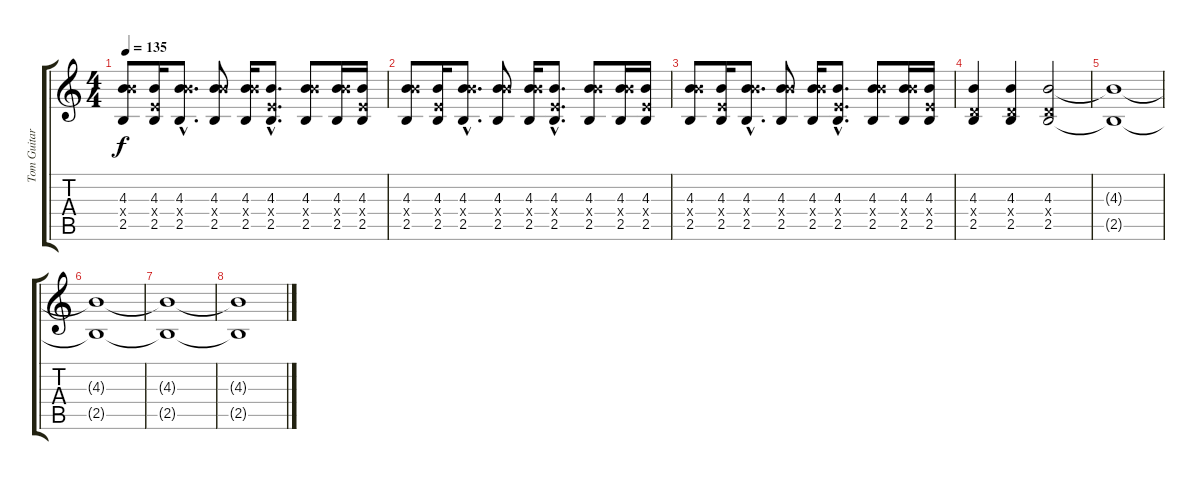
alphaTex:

\track ("Tom Guitar 1" "Tom Guitar") {instrument distortionguitar}
\staff {score tabs}
\tuning (E4 B3 G3 D3 A2 E2) {hide}
\ts (4 4)
\tempo 135
\clef g2
\ks c
(4.3 9.4{x} 2.5).8{dy f volume 11} (4.3 2.4{x} 2.5).16 (4.3{hac} 9.4{hac x} 2.5{hac}).8{d} (4.3 9.4{x} 2.5).8 (4.3 9.4{x} 2.5).16 (4.3{hac} 2.4{hac x} 2.5{hac}).8{d} (4.3 9.4{x} 2.5).8 (4.3 9.4{x} 2.5).16 (4.3 2.4{x} 2.5).16 |
(4.3 9.4{x} 2.5).8{volume 11} (4.3 2.4{x} 2.5).16 (4.3{hac} 9.4{hac x} 2.5{hac}).8{d} (4.3 9.4{x} 2.5).8 (4.3 9.4{x} 2.5).16 (4.3{hac} 2.4{hac x} 2.5{hac}).8{d} (4.3 9.4{x} 2.5).8 (4.3 9.4{x} 2.5).16 (4.3 2.4{x} 2.5).16 |
(4.3 9.4{x} 2.5).8{volume 11} (4.3 2.4{x} 2.5).16 (4.3{hac} 9.4{hac x} 2.5{hac}).8{d} (4.3 9.4{x} 2.5).8 (4.3 9.4{x} 2.5).16 (4.3{hac} 2.4{hac x} 2.5{hac}).8{d} (4.3 9.4{x} 2.5).8 (4.3 9.4{x} 2.5).16 (4.3 2.4{x} 2.5).16 |
(4.3 0.4{x} 2.5).4 (4.3 0.4{x} 2.5).4 (4.3 0.4{x} 2.5).2 |
(4.3{t} 2.5{t}).1 |
(4.3{t} 2.5{t}).1 |
(4.3{t} 2.5{t}).1 |
(4.3{t} 2.5{t}).1
